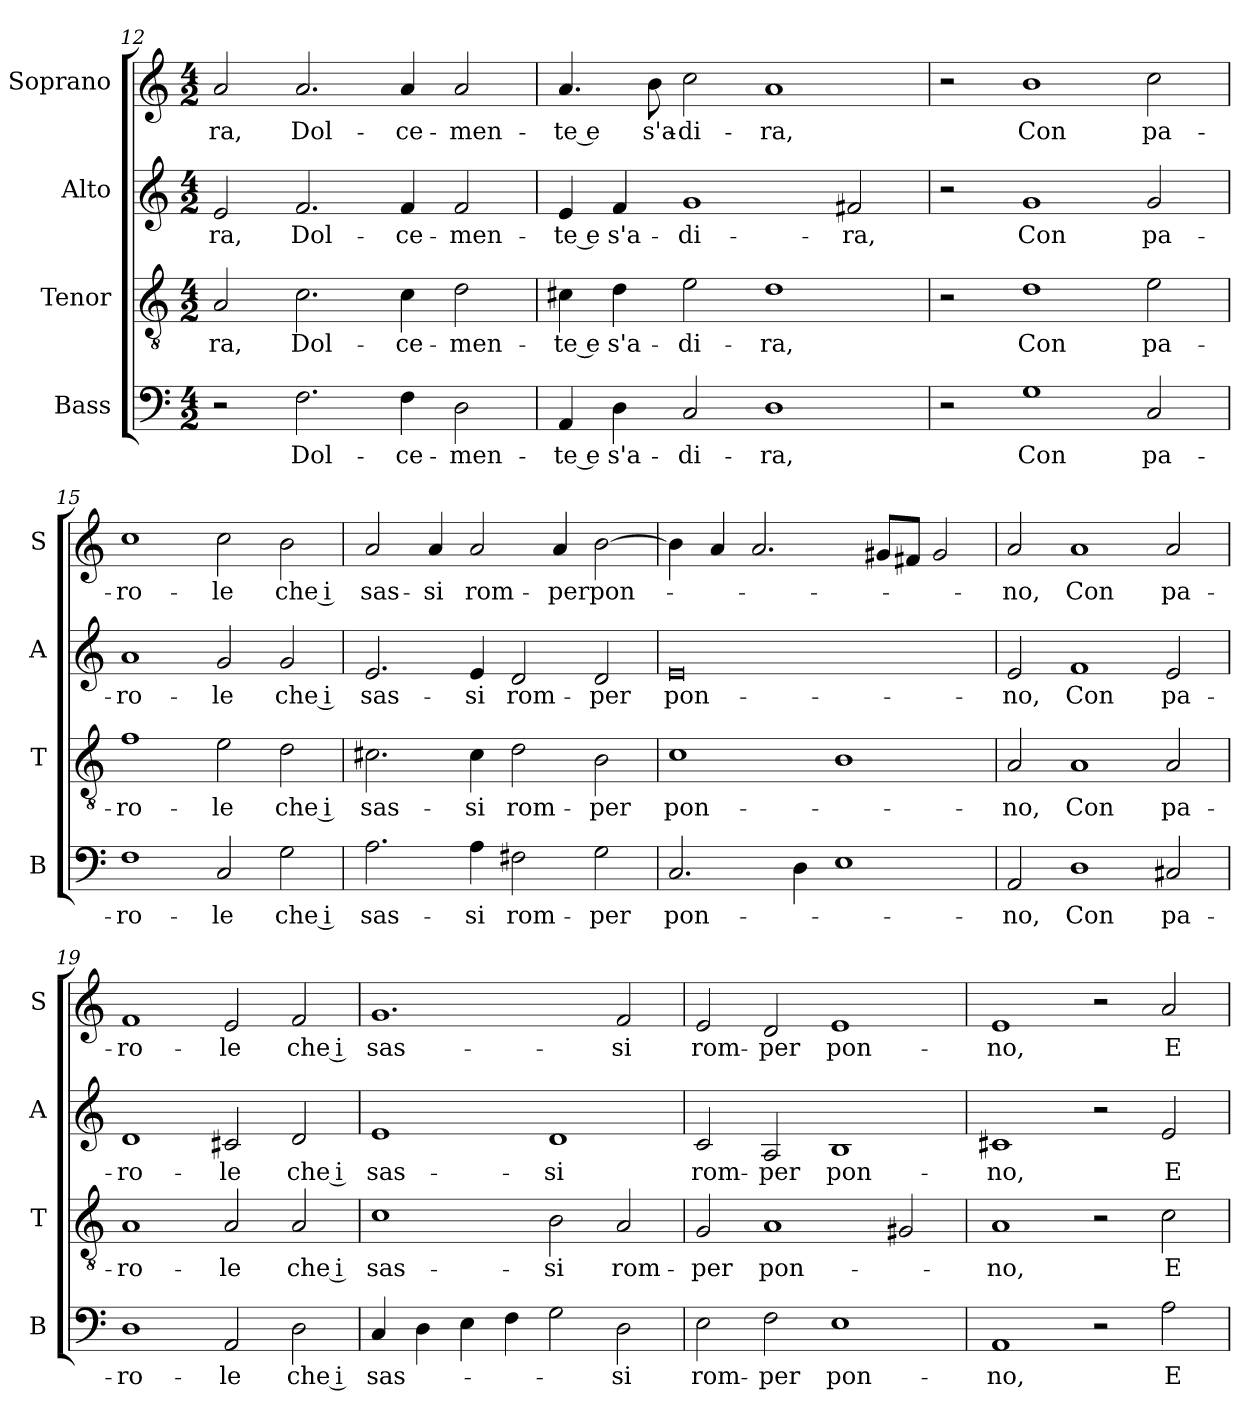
**kern	**text	**kern	**text	**kern	**text	**kern	**text
*part4	*part4	*part3	*part3	*part2	*part2	*part1	*part1
*staff4	*staff4	*staff3	*staff3	*staff2	*staff2	*staff1	*staff1
*I"Bass	*	*I"Tenor	*	*I"Alto	*	*I"Soprano	*
*I'B	*	*I'T	*	*I'A	*	*I'S	*
*clefF4	*	*clefGv2	*	*clefG2	*	*clefG2	*
*k[]	*	*k[]	*	*k[]	*	*k[]	*
*C:	*	*C:	*	*C:	*	*C:	*
*M4/2	*	*M4/2	*	*M4/2	*	*M4/2	*
=12	=12	=12	=12	=12	=12	=12	=12
!	!	!	!LO:LY:b	!	!LO:LY:b	!	!LO:LY:b
2r	.	2A/	-ra,	2e/	-ra,	2a/	-ra,
!	!LO:LY:b	!	!LO:LY:b	!	!LO:LY:b	!	!LO:LY:b
2.F\	Dol-	2.c\	Dol-	2.f/	Dol-	2.a/	Dol-
!	!LO:LY:b	!	!LO:LY:b	!	!LO:LY:b	!	!LO:LY:b
4F\	-ce-	4c\	-ce-	4f/	-ce-	4a/	-ce-
!	!LO:LY:b	!	!LO:LY:b	!	!LO:LY:b	!	!LO:LY:b
2D\	-men-	2d\	-men-	2f/	-men-	2a/	-men-
!!LO:LB:g=z
=13	=13	=13	=13	=13	=13	=13	=13
!	!LO:LY:b	!	!LO:LY:b	!	!LO:LY:b	!	!LO:LY:b
4AA/	-te e	4c#X\	-te e	4e/	-te e	4.a/	-te e
!	!LO:LY:b	!	!LO:LY:b	!	!LO:LY:b	!	!
4D\	s'a-	4d\	s'a-	4f/	s'a-	.	.
!	!	!	!	!	!	!	!LO:LY:b
.	.	.	.	.	.	8b\	s'a-
!	!LO:LY:b	!	!LO:LY:b	!	!LO:LY:b	!	!LO:LY:b
2C/	-di-	2e\	-di-	1g	-di-	2cc\	-di-
!	!LO:LY:b	!	!LO:LY:b	!	!	!	!LO:LY:b
1D	-ra,	1d	-ra,	.	.	1a	-ra,
!	!	!	!	!	!LO:LY:b	!	!
.	.	.	.	2f#X/	-ra,	.	.
=14	=14	=14	=14	=14	=14	=14	=14
2r	.	2r	.	2r	.	2r	.
!	!LO:LY:b	!	!LO:LY:b	!	!LO:LY:b	!	!LO:LY:b
1G	Con	1d	Con	1g	Con	1b	Con
!	!LO:LY:b	!	!LO:LY:b	!	!LO:LY:b	!	!LO:LY:b
2C/	pa-	2e\	pa-	2g/	pa-	2cc\	pa-
=15	=15	=15	=15	=15	=15	=15	=15
!	!LO:LY:b	!	!LO:LY:b	!	!LO:LY:b	!	!LO:LY:b
1F	-ro-	1f	-ro-	1a	-ro-	1cc	-ro-
!	!LO:LY:b	!	!LO:LY:b	!	!LO:LY:b	!	!LO:LY:b
2C/	-le	2e\	-le	2g/	-le	2cc\	-le
!	!LO:LY:b	!	!LO:LY:b	!	!LO:LY:b	!	!LO:LY:b
2G\	che i	2d\	che i	2g/	che i	2b\	che i
=16	=16	=16	=16	=16	=16	=16	=16
!	!LO:LY:b	!	!LO:LY:b	!	!LO:LY:b	!	!LO:LY:b
2.A\	sas-	2.c#X\	sas-	2.e/	sas-	2a/	sas-
!	!	!	!	!	!	!	!LO:LY:b
.	.	.	.	.	.	4a/	-si
!	!LO:LY:b	!	!LO:LY:b	!	!LO:LY:b	!	!LO:LY:b
4A\	-si	4c#\	-si	4e/	-si	2a/	rom-
!	!LO:LY:b	!	!LO:LY:b	!	!LO:LY:b	!	!
2F#X\	rom-	2d\	rom-	2d/	rom-	.	.
!	!	!	!	!	!	!	!LO:LY:b
.	.	.	.	.	.	4a/	-per
!	!LO:LY:b	!	!LO:LY:b	!	!LO:LY:b	!	!LO:LY:b
2G\	-per	2B\	-per	2d/	-per	[2b\	pon-
!!LO:LB:g=z
=17	=17	=17	=17	=17	=17	=17	=17
!	!LO:LY:b	!	!LO:LY:b	!	!LO:LY:b	!	!
2.C/	pon-	1c	pon-	0e	pon-	4b\]	.
.	.	.	.	.	.	4a/	.
.	.	.	.	.	.	2.a/	.
4D\	.	.	.	.	.	.	.
1E	.	1B	.	.	.	.	.
.	.	.	.	.	.	8g#X/L	.
.	.	.	.	.	.	8f#X/J	.
.	.	.	.	.	.	2g#/	.
=18	=18	=18	=18	=18	=18	=18	=18
!	!LO:LY:b	!	!LO:LY:b	!	!LO:LY:b	!	!LO:LY:b
2AA/	-no,	2A/	-no,	2e/	-no,	2a/	-no,
!	!LO:LY:b	!	!LO:LY:b	!	!LO:LY:b	!	!LO:LY:b
1D	Con	1A	Con	1f	Con	1a	Con
!	!LO:LY:b	!	!LO:LY:b	!	!LO:LY:b	!	!LO:LY:b
2C#X/	pa-	2A/	pa-	2e/	pa-	2a/	pa-
=19	=19	=19	=19	=19	=19	=19	=19
!	!LO:LY:b	!	!LO:LY:b	!	!LO:LY:b	!	!LO:LY:b
1D	-ro-	1A	-ro-	1d	-ro-	1f	-ro-
!	!LO:LY:b	!	!LO:LY:b	!	!LO:LY:b	!	!LO:LY:b
2AA/	-le	2A/	-le	2c#X/	-le	2e/	-le
!	!LO:LY:b	!	!LO:LY:b	!	!LO:LY:b	!	!LO:LY:b
2D\	che i	2A/	che i	2d/	che i	2f/	che i
=20	=20	=20	=20	=20	=20	=20	=20
!	!LO:LY:b	!	!LO:LY:b	!	!LO:LY:b	!	!LO:LY:b
4C/	sas-	1c	sas-	1e	sas-	1.g	sas-
4D\	.	.	.	.	.	.	.
4E\	.	.	.	.	.	.	.
4F\	.	.	.	.	.	.	.
!	!	!	!LO:LY:b	!	!LO:LY:b	!	!
2G\	.	2B\	-si	1d	-si	.	.
!	!LO:LY:b	!	!LO:LY:b	!	!	!	!LO:LY:b
2D\	-si	2A/	rom-	.	.	2f/	-si
=21	=21	=21	=21	=21	=21	=21	=21
!	!LO:LY:b	!	!LO:LY:b	!	!LO:LY:b	!	!LO:LY:b
2E\	rom-	2G/	-per	2c/	rom-	2e/	rom-
!	!LO:LY:b	!	!LO:LY:b	!	!LO:LY:b	!	!LO:LY:b
2F\	-per	1A	pon-	2A/	-per	2d/	-per
!	!LO:LY:b	!	!	!	!LO:LY:b	!	!LO:LY:b
1E	pon-	.	.	1B	pon-	1e	pon-
.	.	2G#X/	.	.	.	.	.
!!LO:PB:g=z
=22	=22	=22	=22	=22	=22	=22	=22
!	!LO:LY:b	!	!LO:LY:b	!	!LO:LY:b	!	!LO:LY:b
1AA	-no,	1A	-no,	1c#X	-no,	1e	-no,
2r	.	2r	.	2r	.	2r	.
!	!LO:LY:b	!	!LO:LY:b	!	!LO:LY:b	!	!LO:LY:b
2A\	E	2c\	E	2e/	E	2a/	E
=	=	=	=	=	=	=	=
*-	*-	*-	*-	*-	*-	*-	*-
